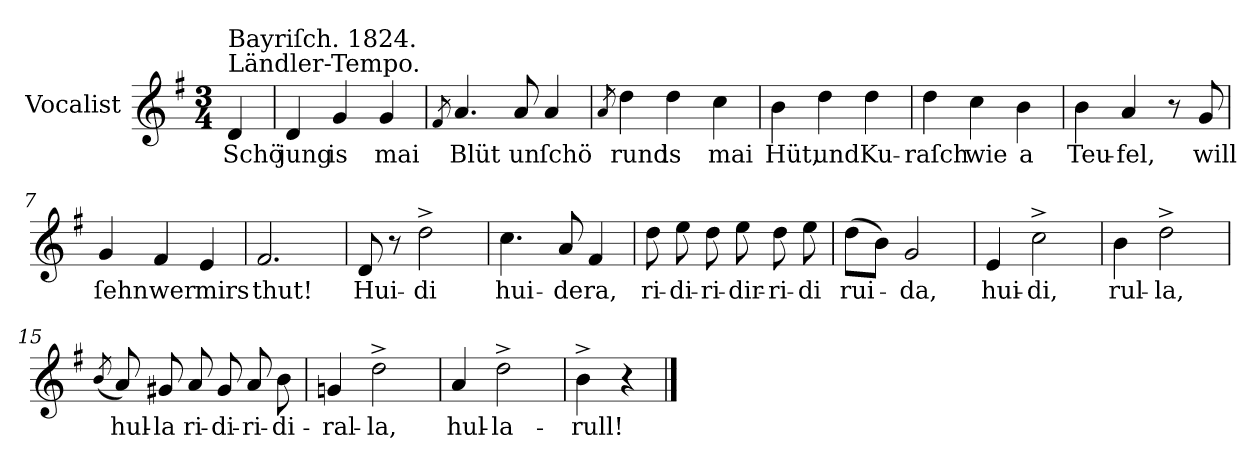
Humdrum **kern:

**kern	**text
*part1	*part1
*staff1	*staff1
*I"Vocalist	*
*k[f#]	*
*G:	*
*M3/4	*
=	=
!LO:TX:a:t=Ländler-Tempo.	!
!LO:TX:a:t=Bayriſch. 1824.	!
4d	Schö
=1	=1
4d	jung
4g	is
4g	mai
=2	=2
8qf#	.
4.a	Blüt
8a	un
4a	ſchö
=3	=3
8qa	.
4dd	rund
4dd	is
4cc	mai
=4	=4
4b	Hüt,
4dd	und
4dd	Ku-
=5	=5
4dd	-raſch
4cc	wie
4b	a
=6	=6
4b	Teu-
4a	-fel,
8r	.
8g	will
=7	=7
4g	ſehn
4f#	wer
4e	mirs
=8	=8
2.f#	thut!
=9	=9
8d	Hui-
8r	.
2dd^	-di
=10	=10
4.cc	hui-
8a	-de
4f#	ra,
=11	=11
8dd	ri-
8ee	-di-
8dd	-ri-
8ee	-dir-
8dd	-ri-
8ee	-di
=12	=12
(8ddL	rui-
8bJ)	.
2g	-da,
=13	=13
4e	hui-
2cc^	-di,
=14	=14
4b	rul-
2dd^	-la,
=15	=15
(8qb	.
8a)	hul-
8g#X	-la
8a	ri-
8g#	-di-
8a	-ri-
8b	-di-
=16	=16
4gn	-ral-
2dd^	-la,
=17	=17
4a	hul-
2dd^	-la-
=18	=18
4b^	-rull!
4r	.
==	==
*-	*-
